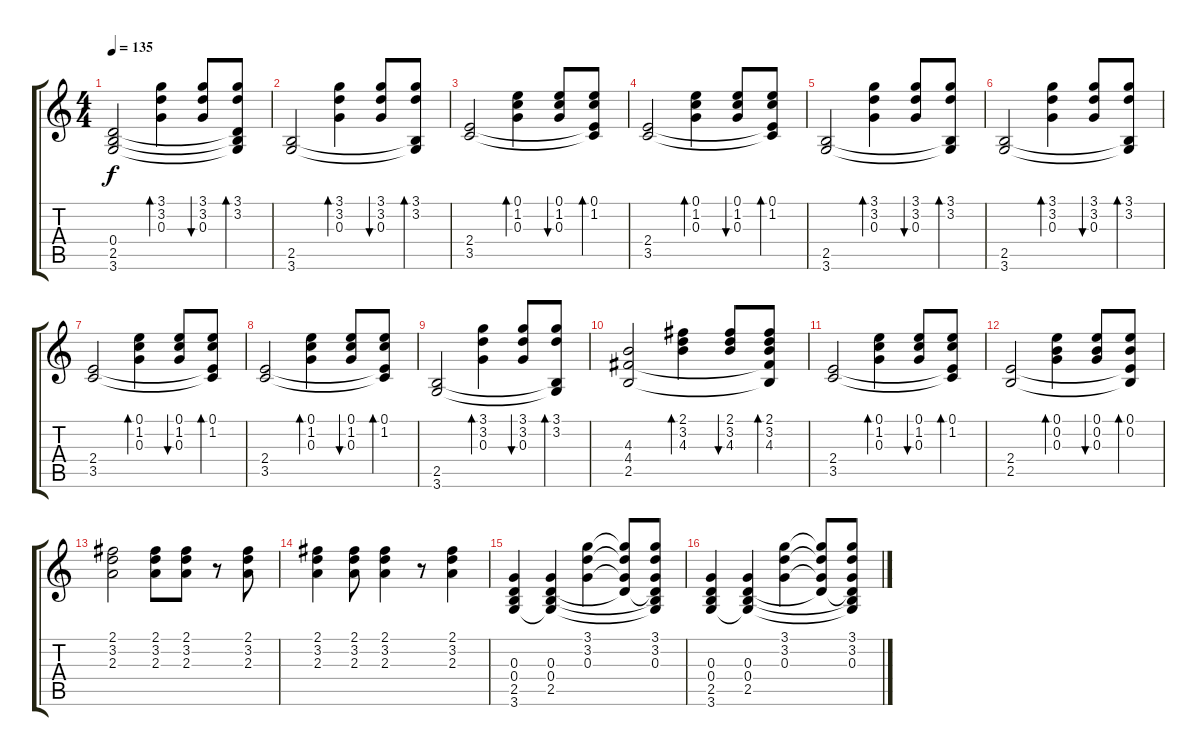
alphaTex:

\track "" {instrument acousticguitarsteel}
\staff {score tabs}
\tuning (E4 B3 G3 D3 A2 E2) {hide}
\ts (4 4)
\tempo 135
\clef g2
\ks c
(0.4 2.5 3.6).2{dy f instrument acousticguitarsteel} (3.1 3.2 0.3).4{bd 60} (3.1 3.2 0.3).8{bu 60} (3.1 3.2 0.4{t} 2.5{t} 3.6{t}).8{bd 60} |
(2.5 3.6).2 (3.1 3.2 0.3).4{bd 60} (3.1 3.2 0.3).8{bu 60} (3.1 3.2 2.5{t} 3.6{t}).8{bd 60} |
(2.4 3.5).2 (0.1 1.2 0.3).4{bd 60} (0.1 1.2 0.3).8{bu 60} (0.1 1.2 2.4{t} 3.5{t}).8{bd 60} |
(2.4 3.5).2 (0.1 1.2 0.3).4{bd 60} (0.1 1.2 0.3).8{bu 60} (0.1 1.2 2.4{t} 3.5{t}).8{bd 60} |
(2.5 3.6).2 (3.1 3.2 0.3).4{bd 60} (3.1 3.2 0.3).8{bu 60} (3.1 3.2 2.5{t} 3.6{t}).8{bd 60} |
(2.5 3.6).2 (3.1 3.2 0.3).4{bd 60} (3.1 3.2 0.3).8{bu 60} (3.1 3.2 2.5{t} 3.6{t}).8{bd 60} |
(2.4 3.5).2 (0.1 1.2 0.3).4{bd 60} (0.1 1.2 0.3).8{bu 60} (0.1 1.2 2.4{t} 3.5{t}).8{bd 60} |
(2.4 3.5).2 (0.1 1.2 0.3).4{bd 60} (0.1 1.2 0.3).8{bu 60} (0.1 1.2 2.4{t} 3.5{t}).8{bd 60} |
(2.5 3.6).2 (3.1 3.2 0.3).4{bd 60} (3.1 3.2 0.3).8{bu 60} (3.1 3.2 2.5{t} 3.6{t}).8{bd 60} |
(4.3 4.4 2.5).2 (2.1 3.2 4.3).4{bd 60} (2.1 3.2 4.3).8{bu 60} (2.1 3.2 4.3 4.4{t} 2.5{t}).8{bd 60} |
(2.4 3.5).2 (0.1 1.2 0.3).4{bd 60} (0.1 1.2 0.3).8{bu 60} (0.1 1.2 2.4{t} 3.5{t}).8{bd 60} |
(2.4 2.5).2 (0.1 0.2 0.3).4{bd 60} (0.1 0.2 0.3).8{bu 60} (0.1 0.2 2.4{t} 2.5{t}).8{bd 60} |
(2.1 3.2 2.3).2 (2.1 3.2 2.3).8 (2.1 3.2 2.3).8 r.8 (2.1 3.2 2.3).8 |
(2.1 3.2 2.3).4 (2.1 3.2 2.3).8 (2.1 3.2 2.3).4 r.8 (2.1 3.2 2.3).4 |
(0.3 0.4 2.5 3.6).4 (0.3 0.4 2.5 3.6{t}).4 (3.1 3.2 0.3).4 (3.1{t} 3.2{t} 0.3{t} 0.4{t}).8 (3.1 3.2 0.3 0.4{t} 2.5{t} 3.6{t}).8 |
(0.3 0.4 2.5 3.6).4 (0.3 0.4 2.5 3.6{t}).4 (3.1 3.2 0.3).4 (3.1{t} 3.2{t} 0.3{t} 0.4{t}).8 (3.1 3.2 0.3 0.4{t} 2.5{t} 3.6{t}).8
